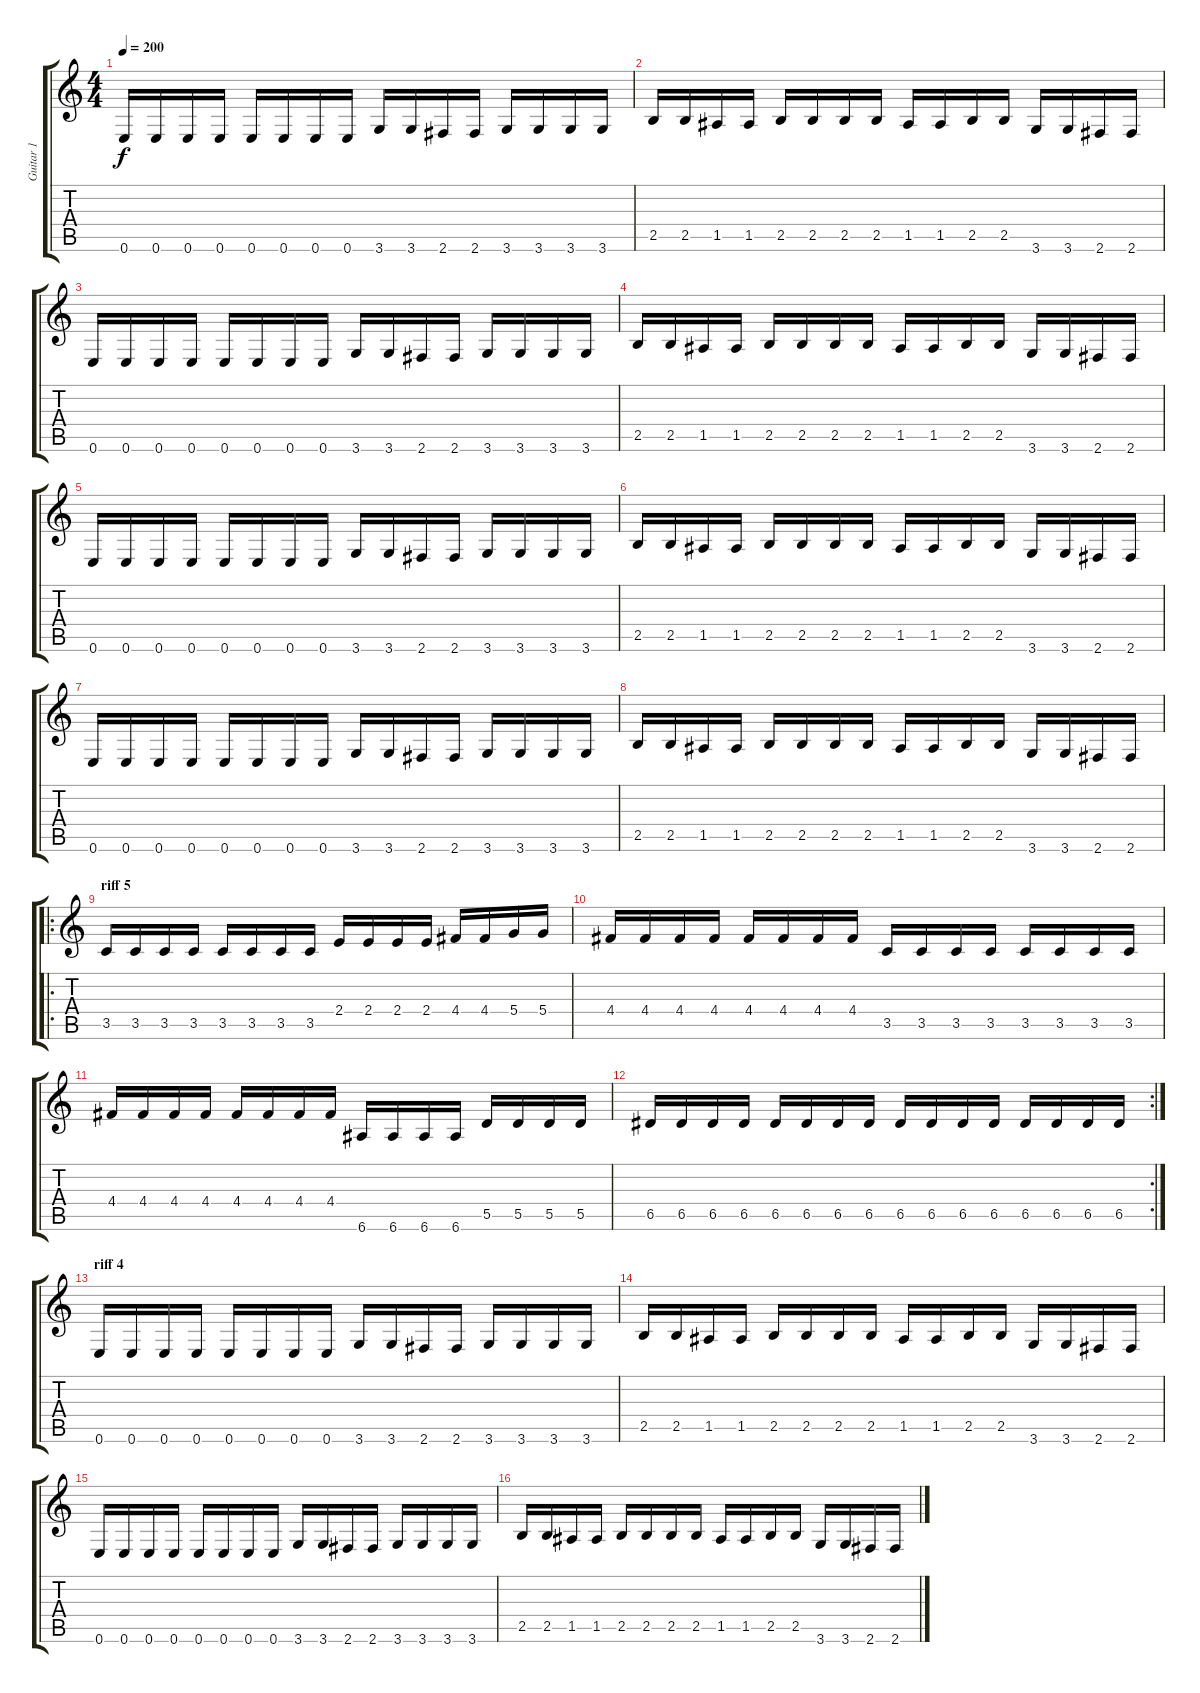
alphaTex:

\track ("Guitar 1" "Guitar 1") {instrument distortionguitar}
\staff {score tabs}
\tuning (E4 B3 G3 D3 A2 E2) {hide}
\ts (4 4)
\tempo 200
\clef g2
\ks c
0.6.16{dy f} 0.6.16 0.6.16 0.6.16 0.6.16 0.6.16 0.6.16 0.6.16 3.6.16 3.6.16 2.6.16 2.6.16 3.6.16 3.6.16 3.6.16 3.6.16 |
2.5.16 2.5.16 1.5.16 1.5.16 2.5.16 2.5.16 2.5.16 2.5.16 1.5.16 1.5.16 2.5.16 2.5.16 3.6.16 3.6.16 2.6.16 2.6.16 |
0.6.16 0.6.16 0.6.16 0.6.16 0.6.16 0.6.16 0.6.16 0.6.16 3.6.16 3.6.16 2.6.16 2.6.16 3.6.16 3.6.16 3.6.16 3.6.16 |
2.5.16 2.5.16 1.5.16 1.5.16 2.5.16 2.5.16 2.5.16 2.5.16 1.5.16 1.5.16 2.5.16 2.5.16 3.6.16 3.6.16 2.6.16 2.6.16 |
0.6.16 0.6.16 0.6.16 0.6.16 0.6.16 0.6.16 0.6.16 0.6.16 3.6.16 3.6.16 2.6.16 2.6.16 3.6.16 3.6.16 3.6.16 3.6.16 |
2.5.16 2.5.16 1.5.16 1.5.16 2.5.16 2.5.16 2.5.16 2.5.16 1.5.16 1.5.16 2.5.16 2.5.16 3.6.16 3.6.16 2.6.16 2.6.16 |
0.6.16 0.6.16 0.6.16 0.6.16 0.6.16 0.6.16 0.6.16 0.6.16 3.6.16 3.6.16 2.6.16 2.6.16 3.6.16 3.6.16 3.6.16 3.6.16 |
2.5.16 2.5.16 1.5.16 1.5.16 2.5.16 2.5.16 2.5.16 2.5.16 1.5.16 1.5.16 2.5.16 2.5.16 3.6.16 3.6.16 2.6.16 2.6.16 |
\ro
\section ("" "riff 5")
3.5.16 3.5.16 3.5.16 3.5.16 3.5.16 3.5.16 3.5.16 3.5.16 2.4.16 2.4.16 2.4.16 2.4.16 4.4.16 4.4.16 5.4.16 5.4.16 |
4.4.16 4.4.16 4.4.16 4.4.16 4.4.16 4.4.16 4.4.16 4.4.16 3.5.16 3.5.16 3.5.16 3.5.16 3.5.16 3.5.16 3.5.16 3.5.16 |
4.4.16 4.4.16 4.4.16 4.4.16 4.4.16 4.4.16 4.4.16 4.4.16 6.6.16 6.6.16 6.6.16 6.6.16 5.5.16 5.5.16 5.5.16 5.5.16 |
\rc 2
6.5.16 6.5.16 6.5.16 6.5.16 6.5.16 6.5.16 6.5.16 6.5.16 6.5.16 6.5.16 6.5.16 6.5.16 6.5.16 6.5.16 6.5.16 6.5.16 |
\section ("" "riff 4")
0.6.16 0.6.16 0.6.16 0.6.16 0.6.16 0.6.16 0.6.16 0.6.16 3.6.16 3.6.16 2.6.16 2.6.16 3.6.16 3.6.16 3.6.16 3.6.16 |
2.5.16 2.5.16 1.5.16 1.5.16 2.5.16 2.5.16 2.5.16 2.5.16 1.5.16 1.5.16 2.5.16 2.5.16 3.6.16 3.6.16 2.6.16 2.6.16 |
0.6.16 0.6.16 0.6.16 0.6.16 0.6.16 0.6.16 0.6.16 0.6.16 3.6.16 3.6.16 2.6.16 2.6.16 3.6.16 3.6.16 3.6.16 3.6.16 |
2.5.16 2.5.16 1.5.16 1.5.16 2.5.16 2.5.16 2.5.16 2.5.16 1.5.16 1.5.16 2.5.16 2.5.16 3.6.16 3.6.16 2.6.16 2.6.16
